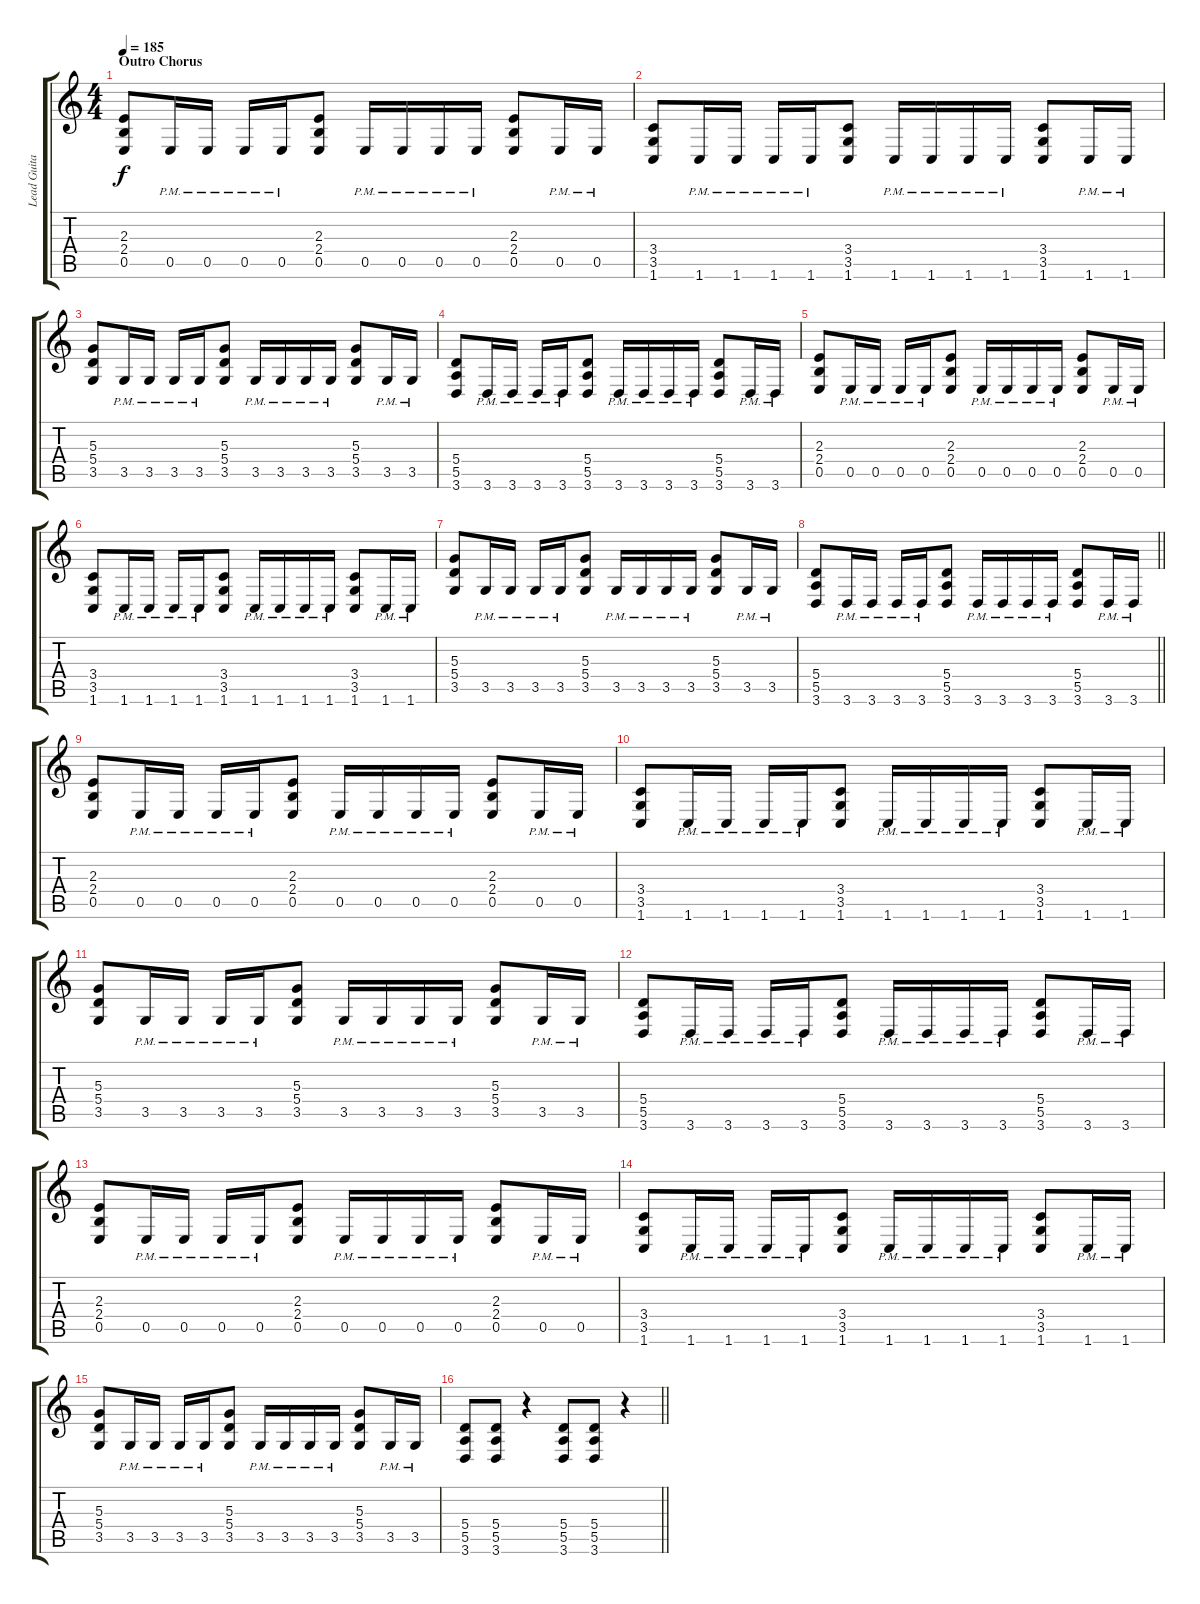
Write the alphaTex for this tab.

\track ("Lead Guitar" "Lead Guita") {instrument overdrivenguitar}
\staff {score tabs}
\tuning (B3 Gb3 D3 A2 E2 B1) {hide}
\ts (4 4)
\section ("" "Outro Chorus")
\tempo 185
\clef g2
\ks c
(2.3 2.4 0.5).8{dy f} 0.5{pm}.16 0.5{pm}.16 0.5{pm}.16 0.5{pm}.16 (2.3 2.4 0.5).8 0.5{pm}.16 0.5{pm}.16 0.5{pm}.16 0.5{pm}.16 (2.3 2.4 0.5).8 0.5{pm}.16 0.5{pm}.16 |
(3.4 3.5 1.6).8 1.6{pm}.16 1.6{pm}.16 1.6{pm}.16 1.6{pm}.16 (3.4 3.5 1.6).8 1.6{pm}.16 1.6{pm}.16 1.6{pm}.16 1.6{pm}.16 (3.4 3.5 1.6).8 1.6{pm}.16 1.6{pm}.16 |
(5.3 5.4 3.5).8 3.5{pm}.16 3.5{pm}.16 3.5{pm}.16 3.5{pm}.16 (5.3 5.4 3.5).8 3.5{pm}.16 3.5{pm}.16 3.5{pm}.16 3.5{pm}.16 (5.3 5.4 3.5).8 3.5{pm}.16 3.5{pm}.16 |
(5.4 5.5 3.6).8 3.6{pm}.16 3.6{pm}.16 3.6{pm}.16 3.6{pm}.16 (5.4 5.5 3.6).8 3.6{pm}.16 3.6{pm}.16 3.6{pm}.16 3.6{pm}.16 (5.4 5.5 3.6).8 3.6{pm}.16 3.6{pm}.16 |
(2.3 2.4 0.5).8 0.5{pm}.16 0.5{pm}.16 0.5{pm}.16 0.5{pm}.16 (2.3 2.4 0.5).8 0.5{pm}.16 0.5{pm}.16 0.5{pm}.16 0.5{pm}.16 (2.3 2.4 0.5).8 0.5{pm}.16 0.5{pm}.16 |
(3.4 3.5 1.6).8 1.6{pm}.16 1.6{pm}.16 1.6{pm}.16 1.6{pm}.16 (3.4 3.5 1.6).8 1.6{pm}.16 1.6{pm}.16 1.6{pm}.16 1.6{pm}.16 (3.4 3.5 1.6).8 1.6{pm}.16 1.6{pm}.16 |
(5.3 5.4 3.5).8 3.5{pm}.16 3.5{pm}.16 3.5{pm}.16 3.5{pm}.16 (5.3 5.4 3.5).8 3.5{pm}.16 3.5{pm}.16 3.5{pm}.16 3.5{pm}.16 (5.3 5.4 3.5).8 3.5{pm}.16 3.5{pm}.16 |
\barLineRight lightlight
(5.4 5.5 3.6).8 3.6{pm}.16 3.6{pm}.16 3.6{pm}.16 3.6{pm}.16 (5.4 5.5 3.6).8 3.6{pm}.16 3.6{pm}.16 3.6{pm}.16 3.6{pm}.16 (5.4 5.5 3.6).8 3.6{pm}.16 3.6{pm}.16 |
(2.3 2.4 0.5).8 0.5{pm}.16 0.5{pm}.16 0.5{pm}.16 0.5{pm}.16 (2.3 2.4 0.5).8 0.5{pm}.16 0.5{pm}.16 0.5{pm}.16 0.5{pm}.16 (2.3 2.4 0.5).8 0.5{pm}.16 0.5{pm}.16 |
(3.4 3.5 1.6).8 1.6{pm}.16 1.6{pm}.16 1.6{pm}.16 1.6{pm}.16 (3.4 3.5 1.6).8 1.6{pm}.16 1.6{pm}.16 1.6{pm}.16 1.6{pm}.16 (3.4 3.5 1.6).8 1.6{pm}.16 1.6{pm}.16 |
(5.3 5.4 3.5).8 3.5{pm}.16 3.5{pm}.16 3.5{pm}.16 3.5{pm}.16 (5.3 5.4 3.5).8 3.5{pm}.16 3.5{pm}.16 3.5{pm}.16 3.5{pm}.16 (5.3 5.4 3.5).8 3.5{pm}.16 3.5{pm}.16 |
(5.4 5.5 3.6).8 3.6{pm}.16 3.6{pm}.16 3.6{pm}.16 3.6{pm}.16 (5.4 5.5 3.6).8 3.6{pm}.16 3.6{pm}.16 3.6{pm}.16 3.6{pm}.16 (5.4 5.5 3.6).8 3.6{pm}.16 3.6{pm}.16 |
(2.3 2.4 0.5).8 0.5{pm}.16 0.5{pm}.16 0.5{pm}.16 0.5{pm}.16 (2.3 2.4 0.5).8 0.5{pm}.16 0.5{pm}.16 0.5{pm}.16 0.5{pm}.16 (2.3 2.4 0.5).8 0.5{pm}.16 0.5{pm}.16 |
(3.4 3.5 1.6).8 1.6{pm}.16 1.6{pm}.16 1.6{pm}.16 1.6{pm}.16 (3.4 3.5 1.6).8 1.6{pm}.16 1.6{pm}.16 1.6{pm}.16 1.6{pm}.16 (3.4 3.5 1.6).8 1.6{pm}.16 1.6{pm}.16 |
(5.3 5.4 3.5).8 3.5{pm}.16 3.5{pm}.16 3.5{pm}.16 3.5{pm}.16 (5.3 5.4 3.5).8 3.5{pm}.16 3.5{pm}.16 3.5{pm}.16 3.5{pm}.16 (5.3 5.4 3.5).8 3.5{pm}.16 3.5{pm}.16 |
\barLineRight lightlight
(5.4 5.5 3.6).8 (5.4 5.5 3.6).8 r.4 (5.4 5.5 3.6).8 (5.4 5.5 3.6).8 r.4
